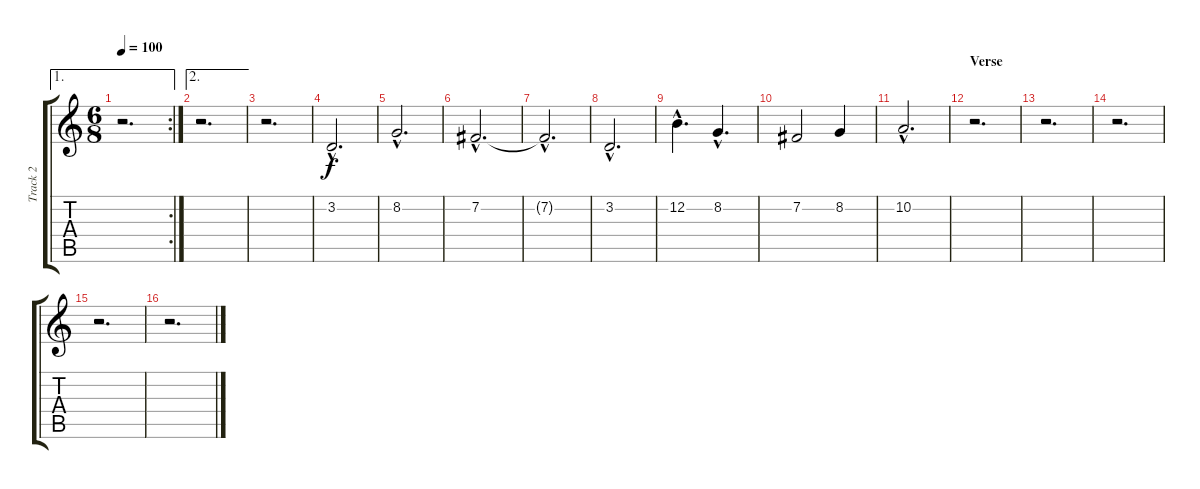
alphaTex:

\track ("Track 2" "Track 2") {instrument acousticgrandpiano}
\staff {score tabs}
\tuning (E4 B3 G3 D3 A2 E2) {hide}
\ae 1
\rc 2
\ts (6 8)
\tempo 100
\clef g2
\ks c
r.2{d dy f} |
\ae 2
r.2{d} |
r.2{d} |
3.2{hac}.2{d} |
8.2{hac}.2{d} |
7.2{hac}.2{d} |
7.2{hac t}.2{d} |
3.2{hac}.2{d} |
12.2{hac}.4{d} 8.2{hac}.4{d} |
7.2.2 8.2.4 |
10.2{hac}.2{d} |
\section ("" "Verse")
r.2{d} |
r.2{d} |
r.2{d} |
r.2{d} |
r.2{d}
